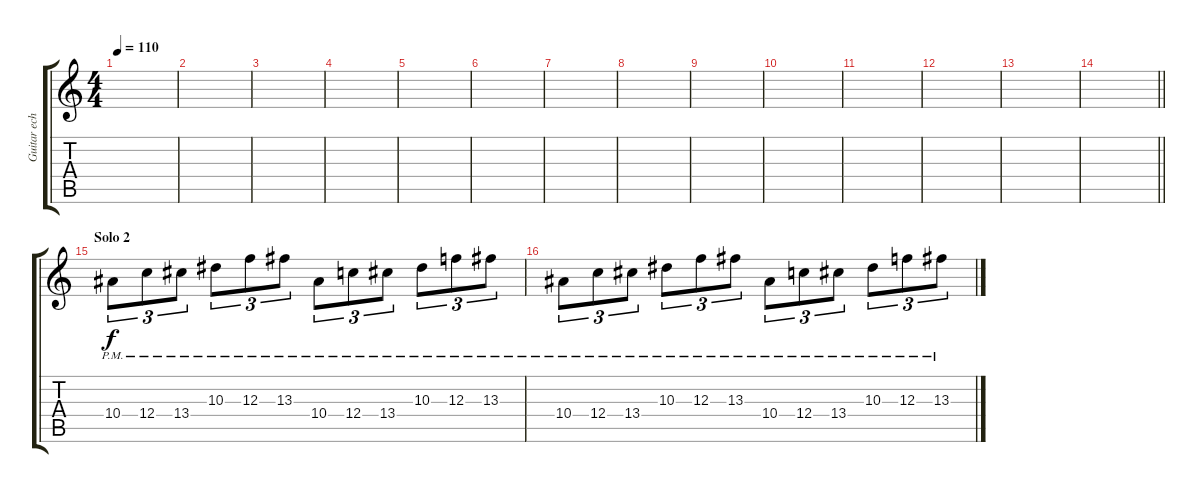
\track ("Guitar echo" "Guitar ech") {instrument distortionguitar}
\staff {score tabs}
\tuning (D4 A3 F3 C3 G2 D2) {hide}
\ts (4 4)
\tempo 110
\clef g2
\ks c
|
|
|
|
|
|
|
|
|
|
|
|
|
\barLineRight lightlight
|
\section ("" "Solo 2")
10.4{pm}.8{tu (3 2)} 12.4{pm}.8{tu (3 2)} 13.4{pm}.8{tu (3 2)} 10.3{pm}.8{tu (3 2)} 12.3{pm}.8{tu (3 2)} 13.3{pm}.8{tu (3 2)} 10.4{pm}.8{tu (3 2)} 12.4{pm}.8{tu (3 2)} 13.4{pm}.8{tu (3 2)} 10.3{pm}.8{tu (3 2)} 12.3{pm}.8{tu (3 2)} 13.3{pm}.8{tu (3 2)} |
10.4{pm}.8{tu (3 2)} 12.4{pm}.8{tu (3 2)} 13.4{pm}.8{tu (3 2)} 10.3{pm}.8{tu (3 2)} 12.3{pm}.8{tu (3 2)} 13.3{pm}.8{tu (3 2)} 10.4{pm}.8{tu (3 2)} 12.4{pm}.8{tu (3 2)} 13.4{pm}.8{tu (3 2)} 10.3{pm}.8{tu (3 2)} 12.3{pm}.8{tu (3 2)} 13.3{pm}.8{tu (3 2)}
